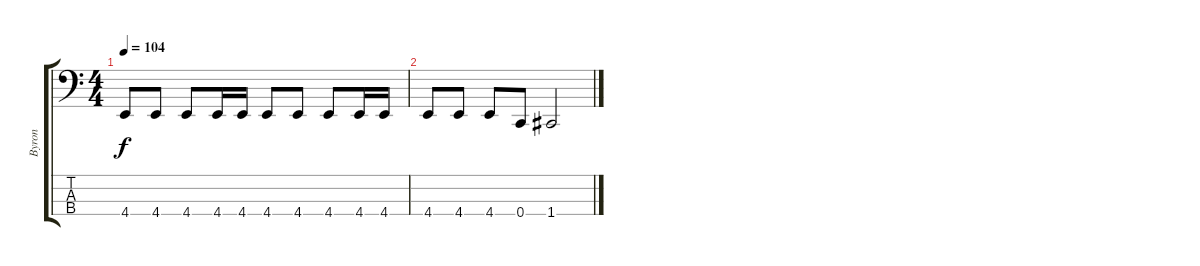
\track ("Byron" "Byron") {instrument electricbasspick}
\staff {score tabs}
\tuning (F2 C2 G1 C1) {hide}
\ts (4 4)
\tempo 104
\clef f4
\ks c
4.4.8{dy f} 4.4.8 4.4.8 4.4.16 4.4.16 4.4.8 4.4.8 4.4.8 4.4.16 4.4.16 |
4.4.8 4.4.8 4.4.8 0.4.8 1.4.2
